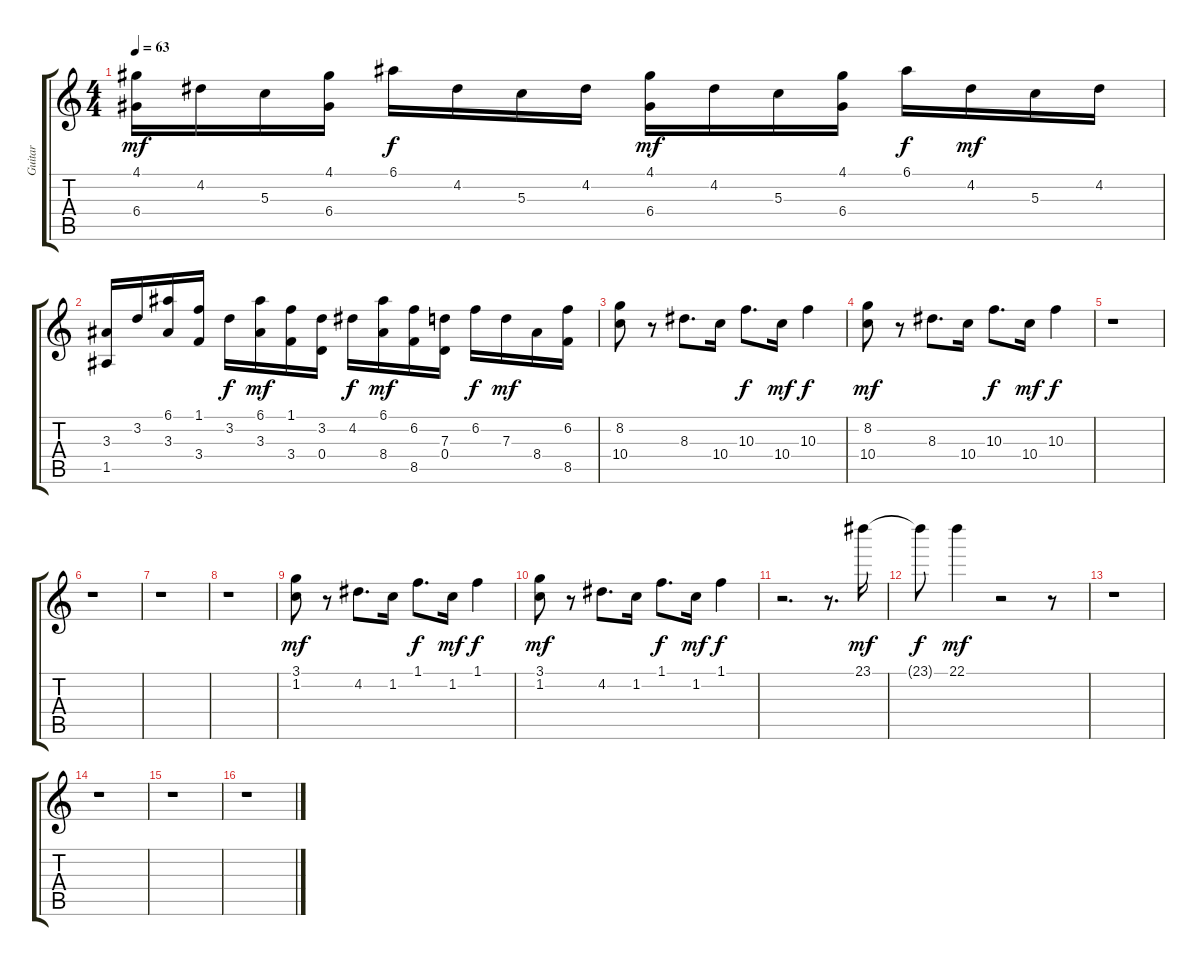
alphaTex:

\track ("Guitar" "Guitar") {instrument electricguitarclean}
\staff {score tabs}
\tuning (E4 B3 G3 D3 A2 E2) {hide}
\ts (4 4)
\tempo 63
\clef g2
\ks c
(4.1 6.4).16{dy mf} 4.2.16 5.3.16 (4.1 6.4).16 6.1.16{dy f} 4.2.16 5.3.16 4.2.16 (4.1 6.4).16{dy mf} 4.2.16 5.3.16 (4.1 6.4).16 6.1.16{dy f} 4.2.16{dy mf} 5.3.16 4.2.16 |
(3.3 1.5).16 3.2.16 (6.1 3.3).16 (1.1 3.4).16 3.2.16{dy f} (6.1 3.3).16{dy mf} (1.1 3.4).16 (3.2 0.4).16 4.2.16{dy f} (6.1 8.4).16{dy mf} (6.2 8.5).16 (7.3 0.4).16 6.2.16{dy f} 7.3.16{dy mf} 8.4.16 (6.2 8.5).16 |
(8.2 10.4).8 r.8 8.3.8{d} 10.4.16 10.3.8{d dy f} 10.4.16{dy mf} 10.3.4{dy f} |
(8.2 10.4).8{dy mf} r.8 8.3.8{d} 10.4.16 10.3.8{d dy f} 10.4.16{dy mf} 10.3.4{dy f} |
r.1 |
r.1 |
r.1 |
r.1 |
(3.1 1.2).8{dy mf} r.8 4.2.8{d} 1.2.16 1.1.8{d dy f} 1.2.16{dy mf} 1.1.4{dy f} |
(3.1 1.2).8{dy mf} r.8 4.2.8{d} 1.2.16 1.1.8{d dy f} 1.2.16{dy mf} 1.1.4{dy f} |
r.2{d} r.8{d} 23.1.16{dy mf} |
23.1{t}.8{dy f} 22.1.4{dy mf} r.2 r.8 |
r.1 |
r.1 |
r.1 |
r.1
